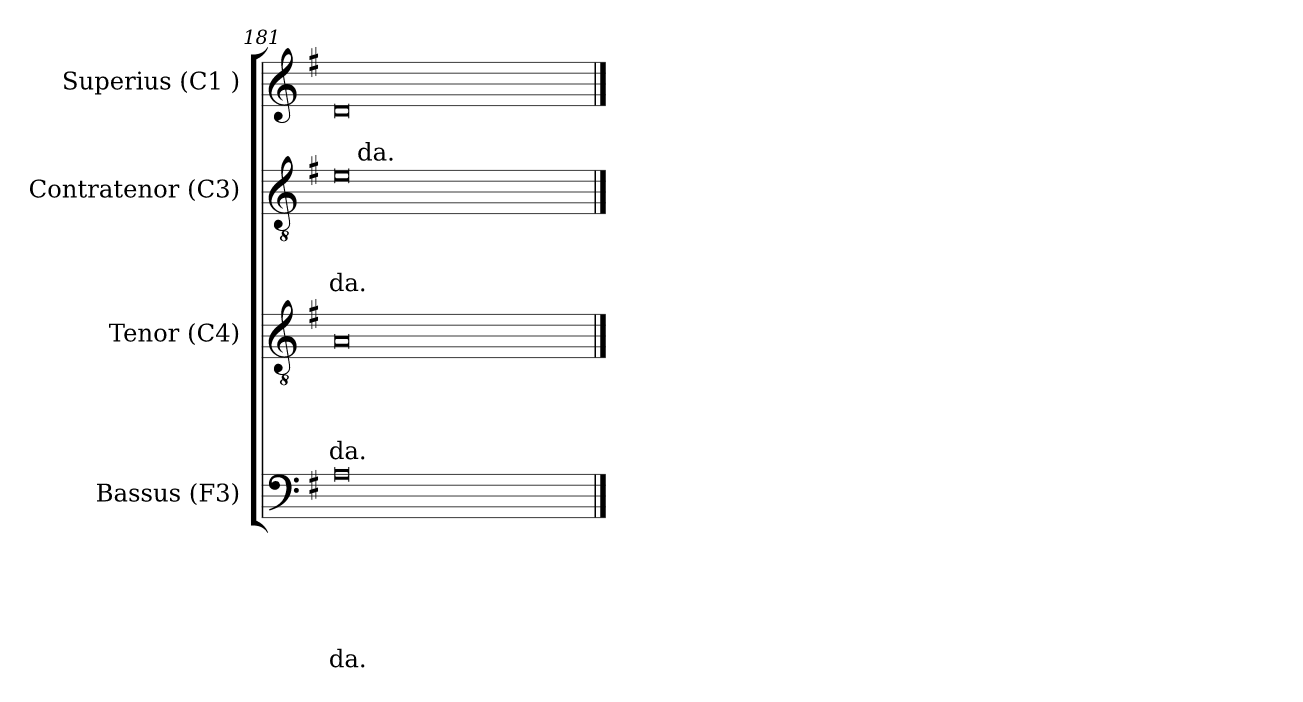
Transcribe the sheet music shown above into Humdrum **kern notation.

**kern	**text	**text	**text	**text	**text	**text	**kern	**text	**text	**text	**text	**kern	**text	**text	**text	**kern
*part4	*part4	*part4	*part4	*part4	*part4	*part4	*part3	*part3	*part3	*part3	*part3	*part2	*part2	*part2	*part2	*part1
*staff4	*staff4	*staff4	*staff4	*staff4	*staff4	*staff4	*staff3	*staff3	*staff3	*staff3	*staff3	*staff2	*staff2	*staff2	*staff2	*staff1
*I"Bassus (F3)	*	*	*	*	*	*	*I"Tenor (C4)	*	*	*	*	*I"Contratenor (C3)	*	*	*	*I"Superius (C1 )
*I'Bass.	*	*	*	*	*	*	*I'T.	*	*	*	*	*I'C.	*	*	*	*I'S.
*clefF4	*	*	*	*	*	*	*clefGv2	*	*	*	*	*clefGv2	*	*	*	*clefG2
*k[f#]	*	*	*	*	*	*	*k[f#]	*	*	*	*	*k[f#]	*	*	*	*k[f#]
*G:	*	*	*	*	*	*	*G:	*	*	*	*	*G:	*	*	*	*G:
=181	=181	=181	=181	=181	=181	=181	=181	=181	=181	=181	=181	=181	=181	=181	=181	=181
!	!	!	!	!	!	!LO:LY:b	!	!	!	!	!LO:LY:b	!	!	!	!LO:LY:b	!
*	*	*	*	*	*	*	*	*	*	*	*	*^	*	*	*	*
0A	.	.	.	.	.	-da.	0A	.	.	.	-da.	0e	16.ryy	.	.	-da.	0d
!	!	!	!	!	!	!	!	!	!	!	!	!	!LO:TX:a:t=da.	!	!	!	!
.	.	.	.	.	.	.	.	.	.	.	.	.	1ryy	.	.	.	.
.	.	.	.	.	.	.	.	.	.	.	.	.	2ryy	.	.	.	.
.	.	.	.	.	.	.	.	.	.	.	.	.	4ryy	.	.	.	.
.	.	.	.	.	.	.	.	.	.	.	.	.	8ryy	.	.	.	.
.	.	.	.	.	.	.	.	.	.	.	.	.	32ryy	.	.	.	.
*	*	*	*	*	*	*	*	*	*	*	*	*v	*v	*	*	*	*
==	==	==	==	==	==	==	==	==	==	==	==	==	==	==	==	==
*-	*-	*-	*-	*-	*-	*-	*-	*-	*-	*-	*-	*-	*-	*-	*-	*-
